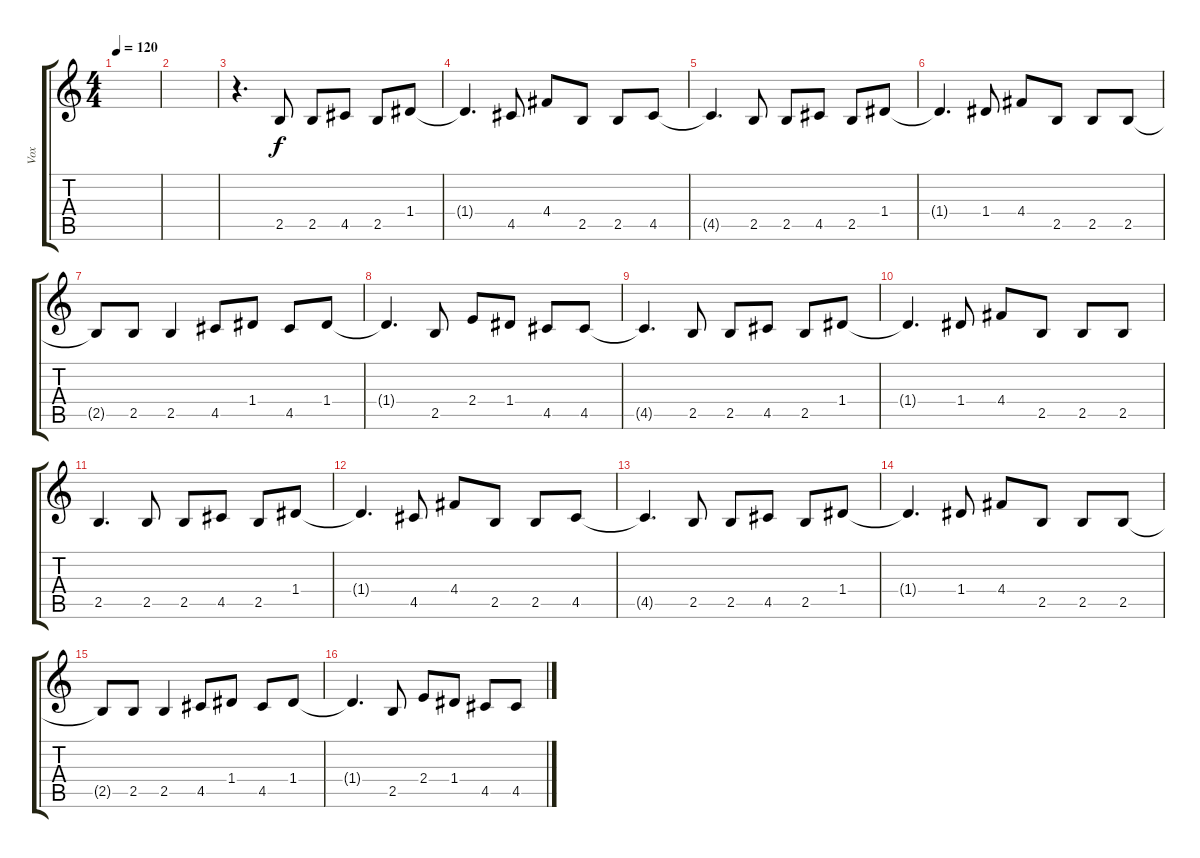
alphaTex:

\track ("Vox" "Vox") {instrument distortionguitar}
\staff {score tabs}
\tuning (E4 B3 G3 D3 A2 E2) {hide}
\ts (4 4)
\tempo 120
\clef g2
\ks c
|
|
r.4{d} 2.5.8 2.5.8 4.5.8 2.5.8 1.4.8 |
1.4{t}.4{d} 4.5.8 4.4.8 2.5.8 2.5.8 4.5.8 |
4.5{t}.4{d} 2.5.8 2.5.8 4.5.8 2.5.8 1.4.8 |
1.4{t}.4{d} 1.4.8 4.4.8 2.5.8 2.5.8 2.5.8 |
2.5{t}.8 2.5.8 2.5.4 4.5.8 1.4.8 4.5.8 1.4.8 |
1.4{t}.4{d} 2.5.8 2.4.8 1.4.8 4.5.8 4.5.8 |
4.5{t}.4{d} 2.5.8 2.5.8 4.5.8 2.5.8 1.4.8 |
1.4{t}.4{d} 1.4.8 4.4.8 2.5.8 2.5.8 2.5.8 |
2.5.4{d} 2.5.8 2.5.8 4.5.8 2.5.8 1.4.8 |
1.4{t}.4{d} 4.5.8 4.4.8 2.5.8 2.5.8 4.5.8 |
4.5{t}.4{d} 2.5.8 2.5.8 4.5.8 2.5.8 1.4.8 |
1.4{t}.4{d} 1.4.8 4.4.8 2.5.8 2.5.8 2.5.8 |
2.5{t}.8 2.5.8 2.5.4 4.5.8 1.4.8 4.5.8 1.4.8 |
1.4{t}.4{d} 2.5.8 2.4.8 1.4.8 4.5.8 4.5.8
